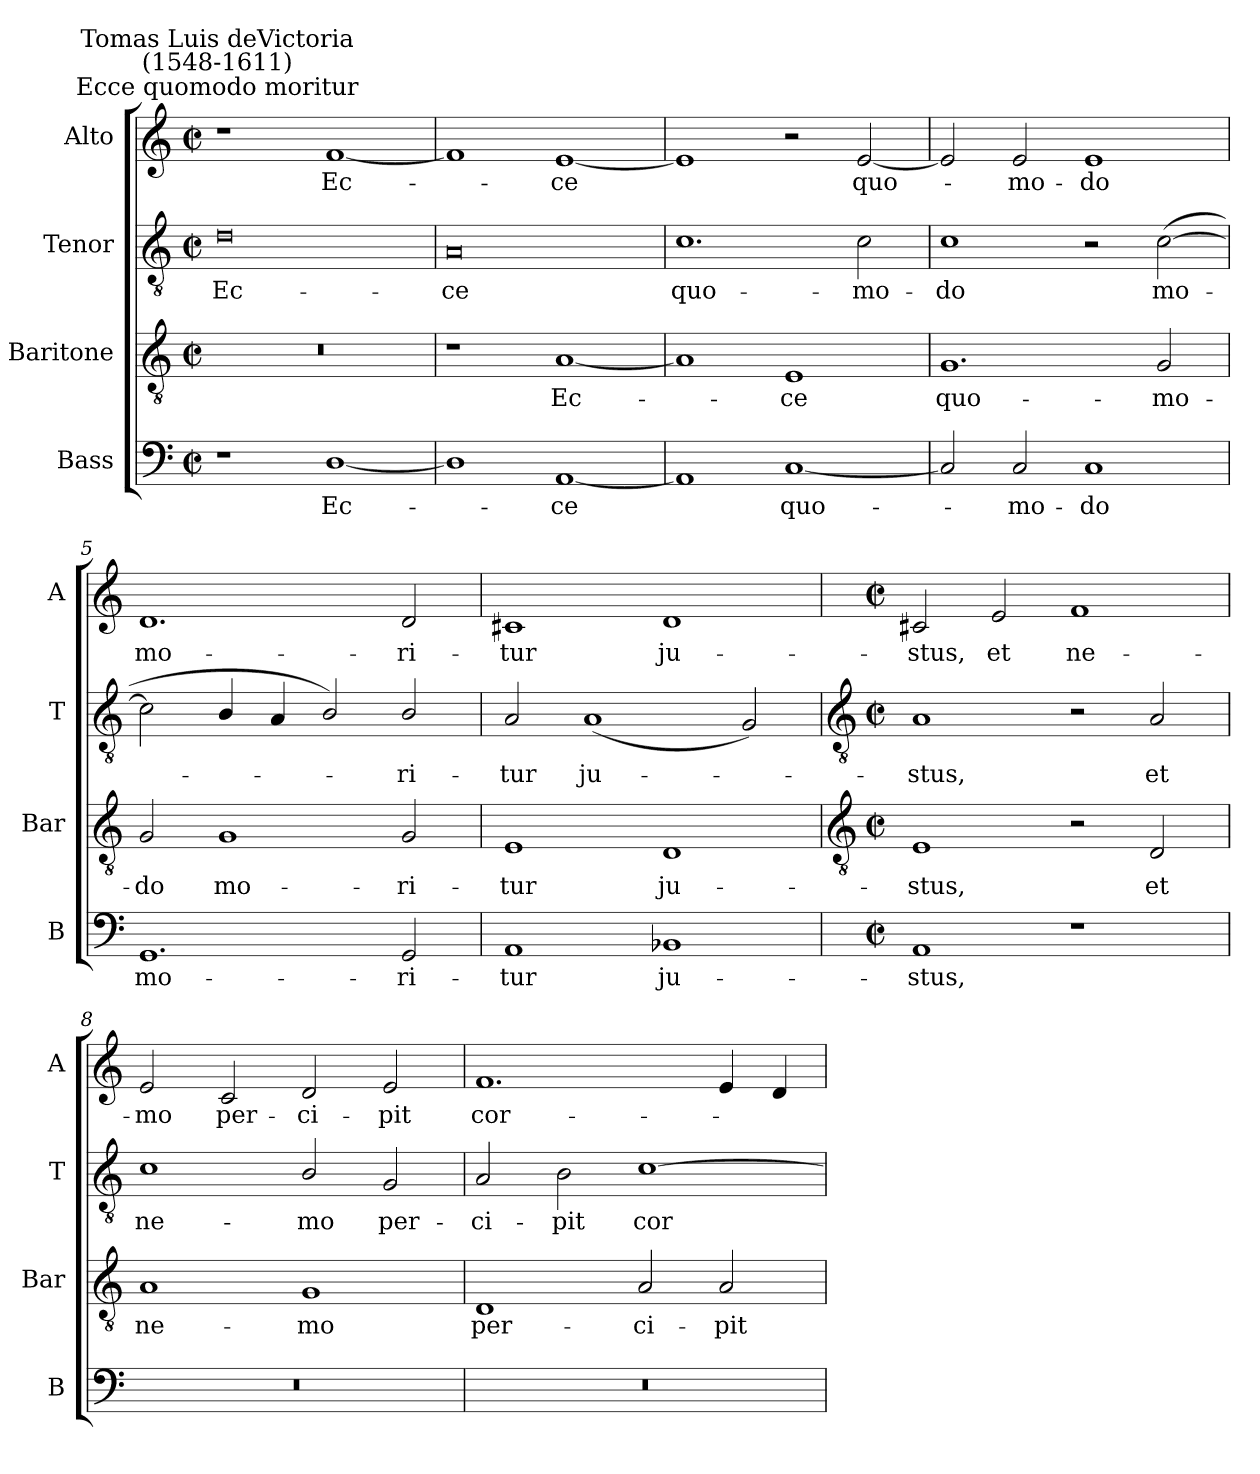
**kern	**text	**kern	**text	**kern	**text	**kern	**text
*part4	*part4	*part3	*part3	*part2	*part2	*part1	*part1
*staff4	*staff4	*staff3	*staff3	*staff2	*staff2	*staff1	*staff1
*I"Bass	*	*I"Baritone	*	*I"Tenor	*	*I"Alto	*
*I'B	*	*I'Bar	*	*I'T	*	*I'A	*
*clefF4	*	*clefGv2	*	*clefGv2	*	*clefG2	*
*k[]	*	*k[]	*	*k[]	*	*k[]	*
*C:	*	*C:	*	*C:	*	*C:	*
*M4/2	*	*M4/2	*	*M4/2	*	*M4/2	*
*met(c|)	*	*met(c|)	*	*met(c|)	*	*met(c|)	*
=1	=1	=1	=1	=1	=1	=1	=1
!	!	!	!	!	!	!LO:TX:a:cj:t=Ecce quomodo moritur	!
!	!	!	!	!	!	!LO:TX:a:cj:t=Tomas Luis deVictoria\n(1548-1611)	!
!	!	!	!	!	!LO:LY:b	!	!
1r	.	0r	.	0d	Ec-	1r	.
!	!LO:LY:b	!	!	!	!	!	!LO:LY:b
[1D/	Ec-	.	.	.	.	[1f	Ec-
=2	=2	=2	=2	=2	=2	=2	=2
!	!	!	!	!	!LO:LY:b	!	!
1D/]	.	1r	.	0A	-ce	1f]	.
!	!LO:LY:b	!	!LO:LY:b	!	!	!	!LO:LY:b
[1AA	ce	[1A	Ec-	.	.	[1e	ce
=3	=3	=3	=3	=3	=3	=3	=3
!	!	!	!	!	!LO:LY:b	!	!
1AA]	.	1A]	.	1.c	quo-	1e]	.
!	!LO:LY:b	!	!LO:LY:b	!	!	!	!
[1C	quo-	1E	ce	.	.	2r	.
!	!	!	!	!	!LO:LY:b	!	!LO:LY:b
.	.	.	.	2c	-mo-	[2e	quo-
=4	=4	=4	=4	=4	=4	=4	=4
!	!	!	!LO:LY:b	!	!LO:LY:b	!	!
2C]	.	1.G	quo-	1c	-do	2e]	.
!	!LO:LY:b	!	!	!	!	!	!LO:LY:b
2C	mo-	.	.	.	.	2e	mo-
!	!LO:LY:b	!	!	!	!	!	!LO:LY:b
1C	-do	.	.	2r	.	1e	-do
!	!	!	!LO:LY:b	!	!LO:LY:b	!	!
.	.	2G	-mo-	(<[2c	mo-	.	.
=5	=5	=5	=5	=5	=5	=5	=5
!	!LO:LY:b	!	!LO:LY:b	!	!	!	!LO:LY:b
1.GG	mo-	2G	-do	2c]	.	1.d	mo-
!	!	!	!LO:LY:b	!	!	!	!
.	.	1G	mo-	4B/	.	.	.
.	.	.	.	4A	.	.	.
.	.	.	.	2B/)	.	.	.
!	!LO:LY:b	!	!LO:LY:b	!	!LO:LY:b	!	!LO:LY:b
2GG	-ri-	2G	-ri-	2B/	ri-	2d	-ri-
=6	=6	=6	=6	=6	=6	=6	=6
!	!LO:LY:b	!	!LO:LY:b	!	!LO:LY:b	!	!LO:LY:b
1AA	-tur	1E	-tur	2A	-tur	1c#X	-tur
!	!	!	!	!	!LO:LY:b	!	!
.	.	.	.	(<1A	ju-	.	.
!	!LO:LY:b	!	!LO:LY:b	!	!	!	!LO:LY:b
1BB-X	ju-	1D	ju-	.	.	1d	ju-
.	.	.	.	2G)	.	.	.
!!LO:LB:g=z
=7	=7	=7	=7	=7	=7	=7	=7
*	*	*clefGv2	*	*clefGv2	*	*	*
*M4/2	*	*M4/2	*	*M4/2	*	*M4/2	*
*met(c|)	*	*met(c|)	*	*met(c|)	*	*met(c|)	*
!	!LO:LY:b	!	!LO:LY:b	!	!LO:LY:b	!	!LO:LY:b
1AA	-stus,	1E	-stus,	1A	stus,	2c#X	-stus,
!	!	!	!	!	!	!	!LO:LY:b
.	.	.	.	.	.	2e	et
!	!	!	!	!	!	!	!LO:LY:b
1r	.	2r	.	2r	.	1f	ne-
!	!	!	!LO:LY:b	!	!LO:LY:b	!	!
.	.	2D	et	2A	et	.	.
=8	=8	=8	=8	=8	=8	=8	=8
!	!	!	!LO:LY:b	!	!LO:LY:b	!	!LO:LY:b
0r	.	1A	ne-	1c	ne-	2e	-mo
!	!	!	!	!	!	!	!LO:LY:b
.	.	.	.	.	.	2c	per-
!	!	!	!LO:LY:b	!	!LO:LY:b	!	!LO:LY:b
.	.	1G	-mo	2B/	-mo	2d	-ci-
!	!	!	!	!	!LO:LY:b	!	!LO:LY:b
.	.	.	.	2G	per-	2e	-pit
=9	=9	=9	=9	=9	=9	=9	=9
!	!	!	!LO:LY:b	!	!LO:LY:b	!	!LO:LY:b
0r	.	1D	per-	2A	-ci-	1.f	cor-
!	!	!	!	!	!LO:LY:b	!	!
.	.	.	.	2B	-pit	.	.
!	!	!	!LO:LY:b	!	!LO:LY:b	!	!
.	.	2A	-ci-	[1c	cor-	.	.
!	!	!	!LO:LY:b	!	!	!	!
.	.	2A	-pit	.	.	4e	.
.	.	.	.	.	.	4d	.
=	=	=	=	=	=	=	=
*-	*-	*-	*-	*-	*-	*-	*-
